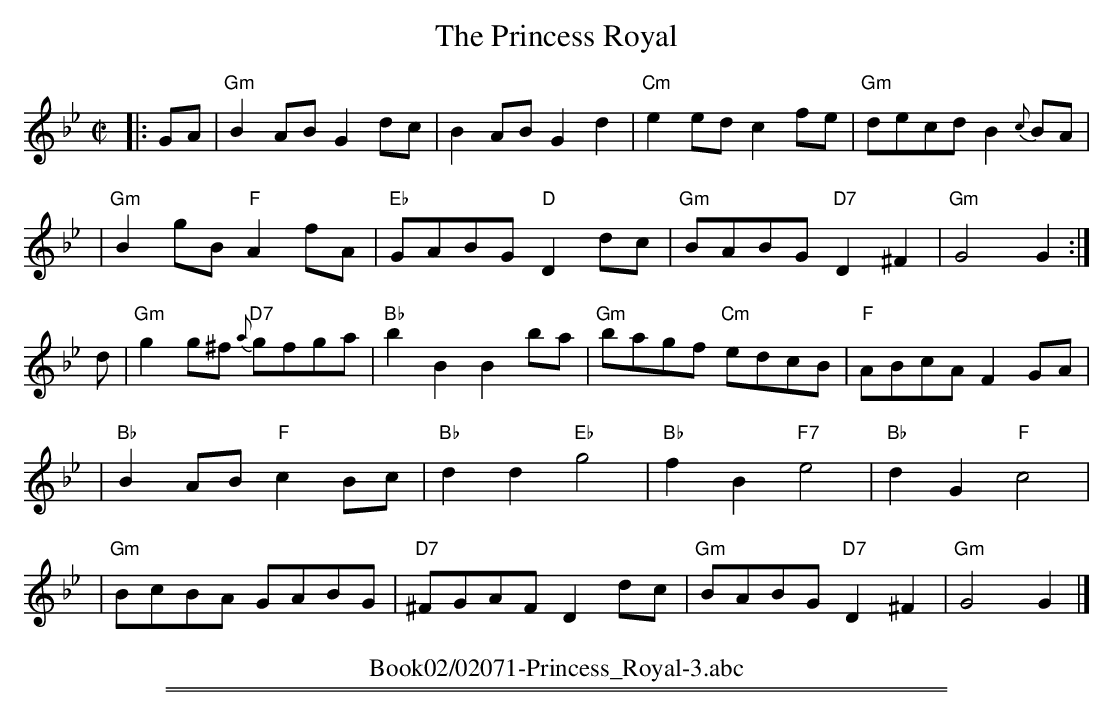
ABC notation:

X:1
T: The Princess Royal
M:C|
L:1/8
K:Gm
|: GA \
| "Gm"B2AB G2dc | B2AB G2d2 | "Cm"e2ed c2fe | "Gm"decd B2{c}BA |
| "Gm"B2gB "F"A2fA | "Eb"GABG "D"D2dc | "Gm"BABG "D7"D2^F2 | "Gm"G4 G2 :|
d \
| "Gm"g2g^f "D7"{a}gfga | "Bb"b2B2 B2ba | "Gm"bagf "Cm"edcB | "F"ABcA F2GA |
| "Bb"B2AB "F"c2Bc | "Bb"d2d2 "Eb"g4 | "Bb"f2B2 "F7"e4 | "Bb"d2G2 "F"c4 |
| "Gm"BcBA GABG | "D7"^FGAF D2dc | "Gm"BABG "D7"D2^F2 | "Gm"G4 G2 |]
